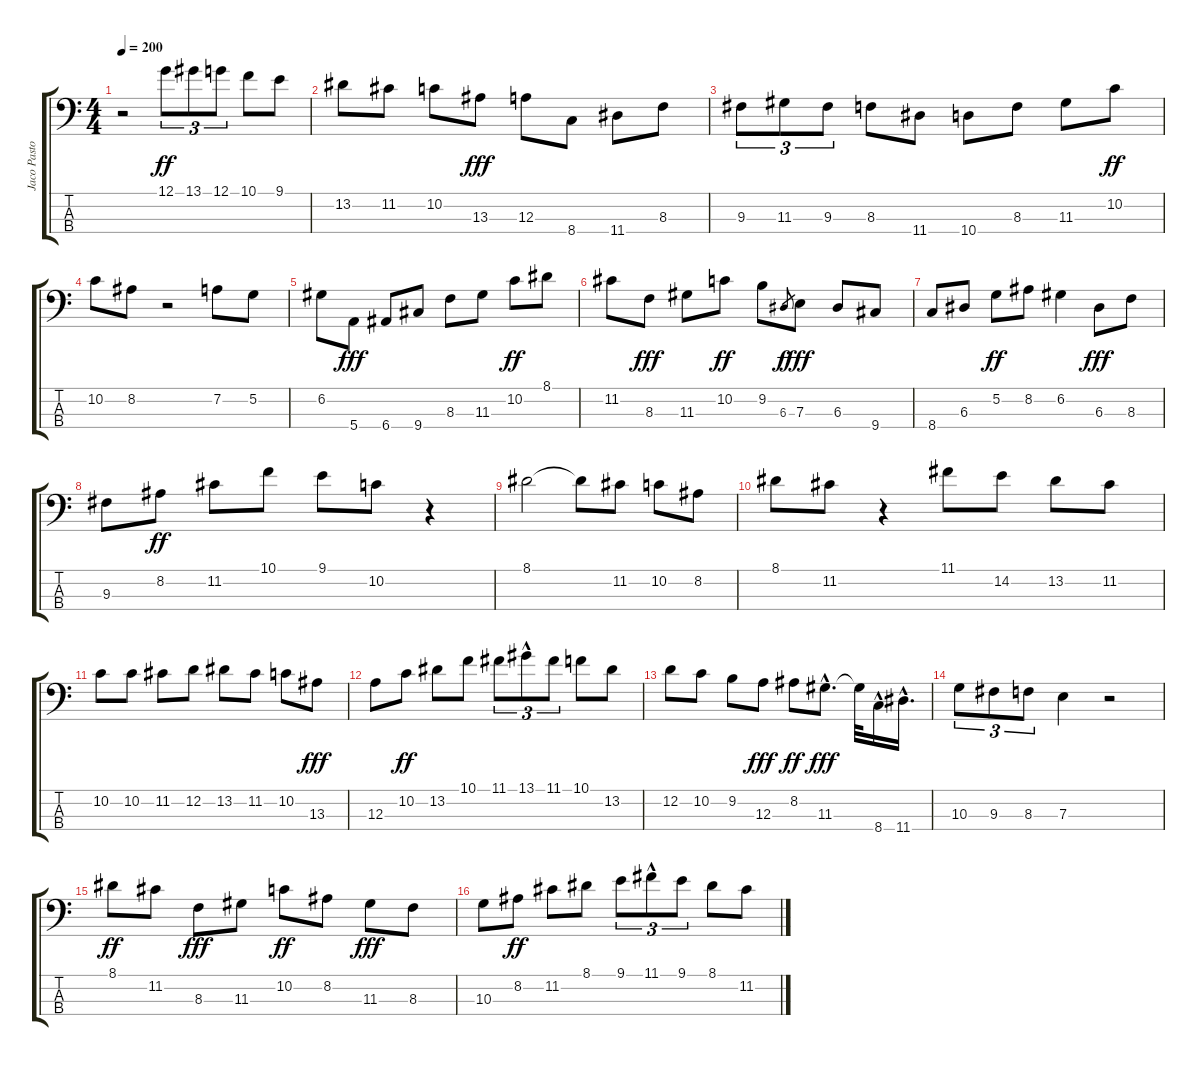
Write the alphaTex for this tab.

\track ("Jaco Pastorius" "Jaco Pasto") {instrument fretlessbass}
\staff {score tabs}
\tuning (G2 D2 A1 E1) {hide}
\ts (4 4)
\tempo 200
\clef f4
\ks c
r.2{dy ff instrument fretlessbass} 12.1.8{tu (3 2)} 13.1.8{tu (3 2)} 12.1.8{tu (3 2)} 10.1.8 9.1.8 |
13.2.8 11.2.8 10.2.8 13.3.8{dy fff} 12.3.8 8.4.8 11.4.8 8.3.8 |
9.3.8{tu (3 2)} 11.3.8{tu (3 2)} 9.3.8{tu (3 2)} 8.3.8 11.4.8 10.4.8 8.3.8 11.3.8 10.2.8{dy ff} |
10.2.8 8.2.8 r.2 7.2.8 5.2.8 |
6.2.8 5.4.8{dy fff} 6.4.8 9.4.8 8.3.8 11.3.8 10.2.8{dy ff} 8.1.8 |
11.2.8 8.3.8{dy fff} 11.3.8 10.2.8{dy ff} 9.2.8 6.3.8{gr dy f} 7.3.8{dy fff} 6.3.8 9.4.8 |
8.4.8 6.3.8 5.2.8{dy ff} 8.2.8 6.2.4 6.3.8{dy fff} 8.3.8 |
9.3.8 8.2.8{dy ff} 11.2.8 10.1.8 9.1.8 10.2.8 r.4 |
8.1.2 8.1{t}.8 11.2.8 10.2.8 8.2.8 |
8.1.8 11.2.8 r.4 11.1.8 14.2.8 13.2.8 11.2.8 |
10.2.8 10.2.8 11.2.8 12.2.8 13.2.8 11.2.8 10.2.8 13.3.8{dy fff} |
12.3.8 10.2.8{dy ff} 13.2.8 10.1.8 11.1.8{tu (3 2)} 13.1{hac}.8{tu (3 2)} 11.1.8{tu (3 2)} 10.1.8 13.2.8 |
12.2.8 10.2.8 9.2.8 12.3.8{dy fff} 8.2.8{dy ff} 11.3{hac}.8{d dy fff} 11.3{t}.32 8.4{hac}.16 11.4{hac}.16{d} |
10.3.8{tu (3 2)} 9.3.8{tu (3 2)} 8.3.8{tu (3 2)} 7.3.4 r.2 |
8.1.8{dy ff} 11.2.8 8.3.8{dy fff} 11.3.8 10.2.8{dy ff} 8.2.8 11.3.8{dy fff} 8.3.8 |
10.3.8 8.2.8{dy ff} 11.2.8 8.1.8 9.1.8{tu (3 2)} 11.1{hac}.8{tu (3 2)} 9.1.8{tu (3 2)} 8.1.8 11.2.8
